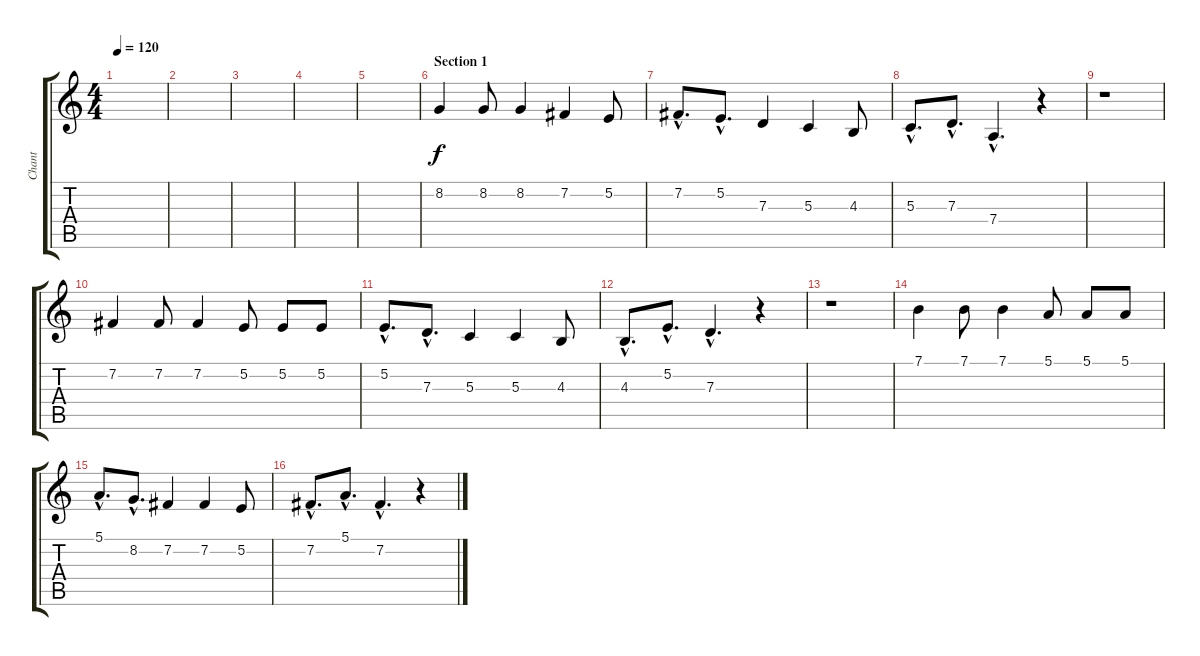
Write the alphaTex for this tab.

\track ("Chant" "Chant") {instrument violin}
\staff {score tabs}
\tuning (E4 B3 G3 D3 A2 E2) {hide}
\ts (4 4)
\tempo 120
\clef g2
\ks c
|
|
|
|
|
\section ("" "Section 1")
8.2.4 8.2.8 8.2.4 7.2.4 5.2.8 |
7.2{hac}.8{d} 5.2{hac}.8{d} 7.3.4 5.3.4 4.3.8 |
5.3{hac}.8{d} 7.3{hac}.8{d} 7.4{hac}.4{d} r.4 |
r.1 |
7.2.4 7.2.8 7.2.4 5.2.8 5.2.8 5.2.8 |
5.2{hac}.8{d} 7.3{hac}.8{d} 5.3.4 5.3.4 4.3.8 |
4.3{hac}.8{d} 5.2{hac}.8{d} 7.3{hac}.4{d} r.4 |
r.1 |
7.1.4 7.1.8 7.1.4 5.1.8 5.1.8 5.1.8 |
5.1{hac}.8{d} 8.2{hac}.8{d} 7.2.4 7.2.4 5.2.8 |
7.2{hac}.8{d} 5.1{hac}.8{d} 7.2{hac}.4{d} r.4
